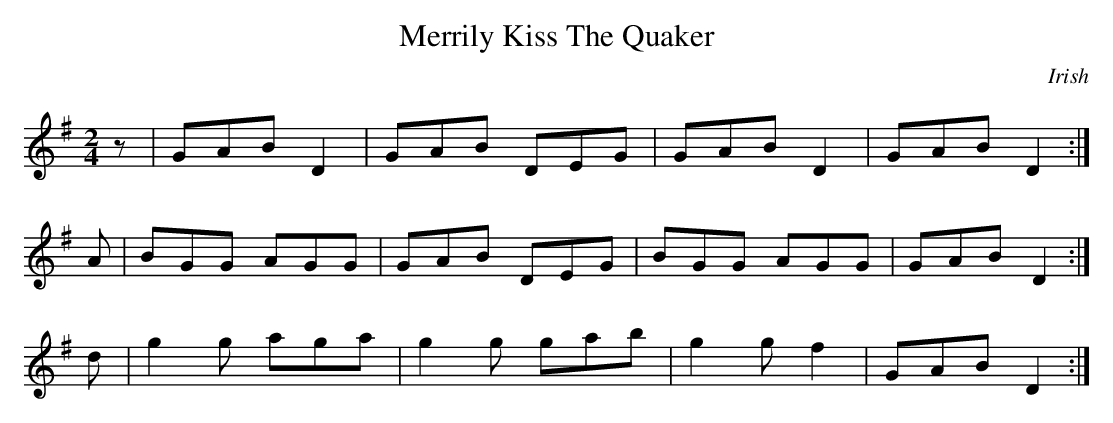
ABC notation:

X:1
T:Merrily Kiss The Quaker
M:2/4
K:G
z | GAB D2 | GAB DEG | GAB D2 | GAB D2 :|
A | BGG AGG | GAB DEG | BGG AGG | GAB D2 :|
d | g2 g aga | g2 g gab | g2 g f2 | GAB D2 :|
